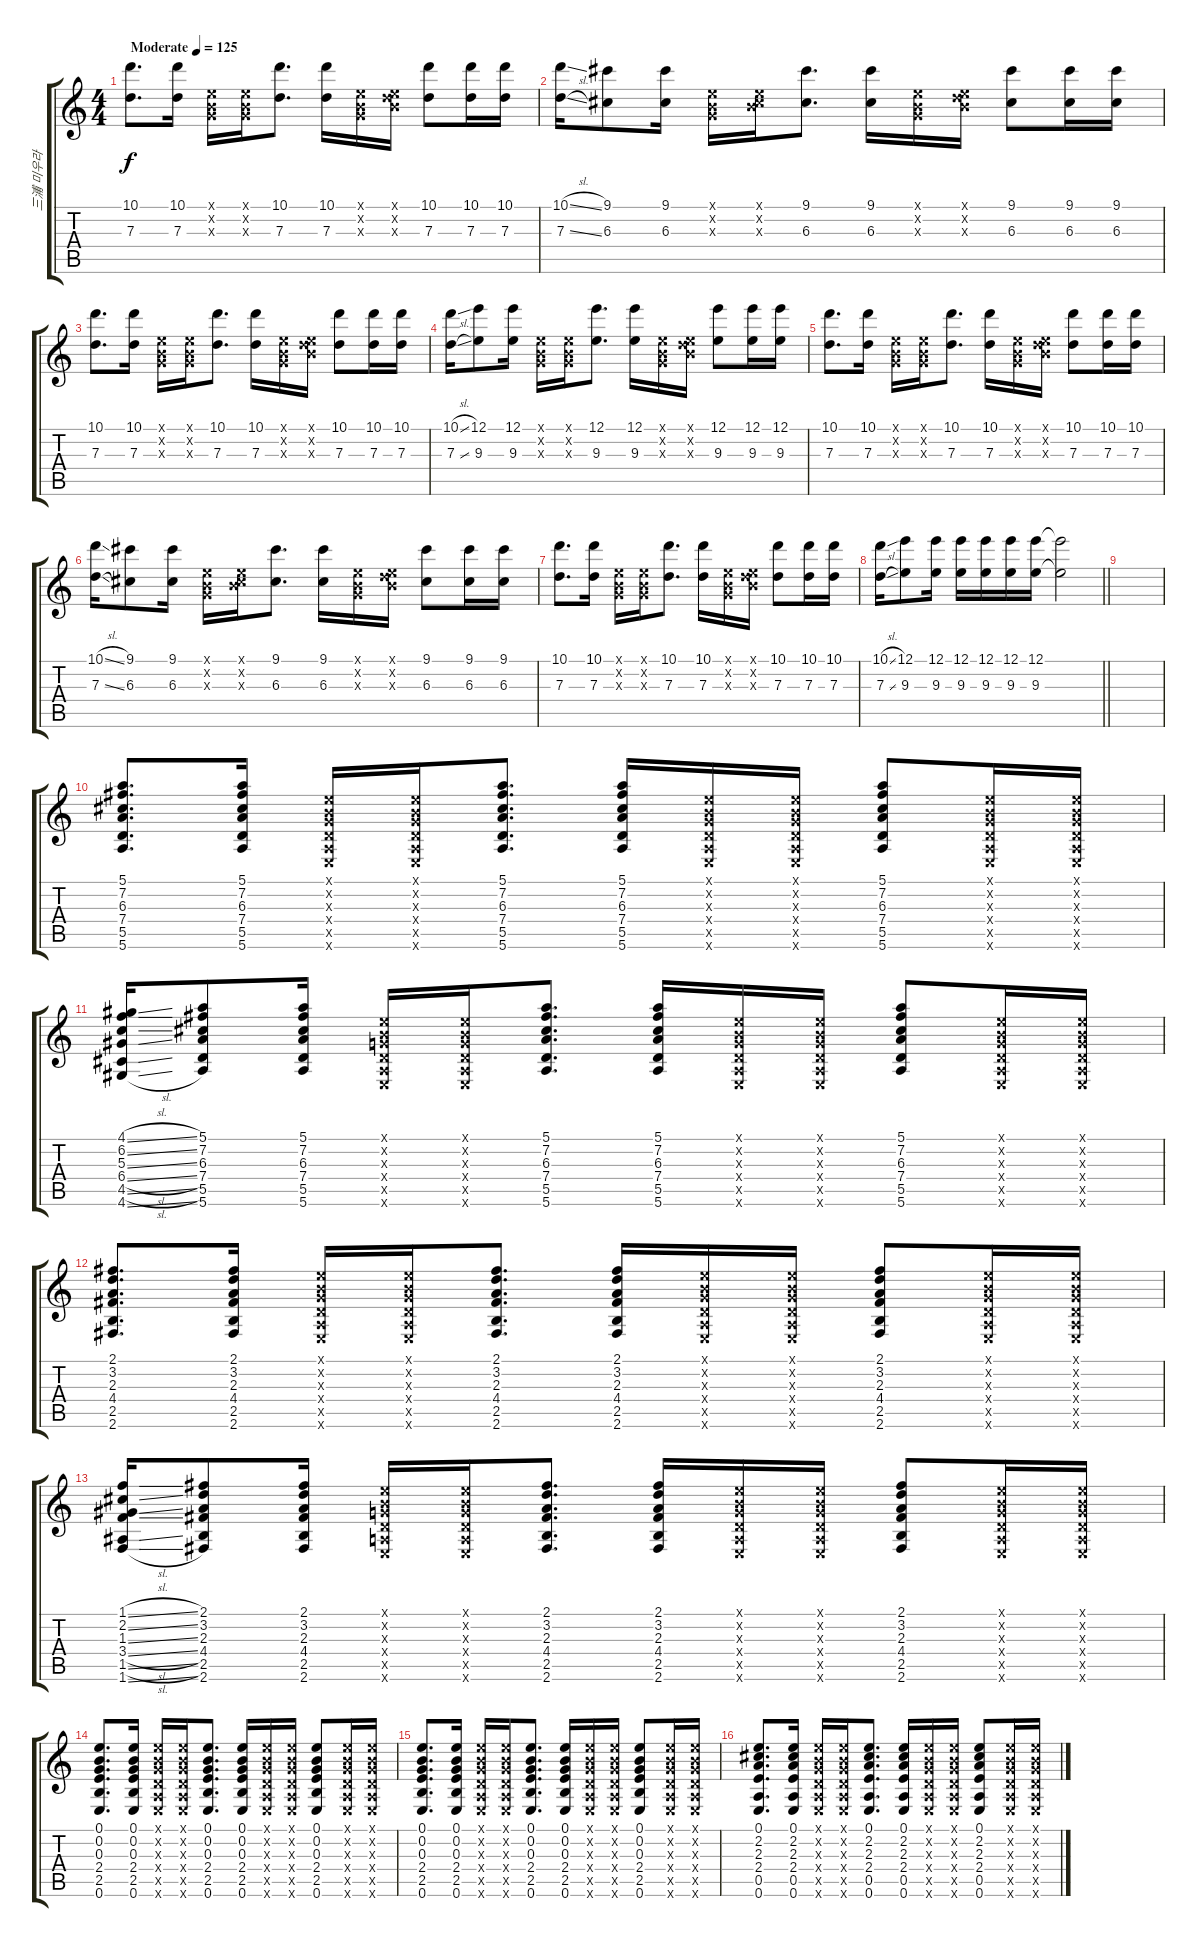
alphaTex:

\track ("三浦 미우라" "三浦 미우라") {instrument acousticguitarsteel}
\staff {score tabs}
\tuning (E4 B3 G3 D3 A2 E2) {hide}
\ts (4 4)
\tempo (125 "Moderate")
\clef g2
\ks c
(10.1 7.3).8{d dy f instrument acousticguitarsteel} (10.1 7.3).16 (0.1{x} 0.2{x} 0.3{x}).16 (0.1{x} 0.2{x} 0.3{x}).16 (10.1 7.3).8{d} (10.1 7.3).16 (0.1{x} 0.2{x} 0.3{x}).16 (0.1{x} 0.2{x} 7.3{x}).16 (10.1 7.3).8 (10.1 7.3).16 (10.1 7.3).16 |
(10.1{sl} 7.3{sl}).16 (9.1 6.3).8 (9.1 6.3).16 (0.1{x} 0.2{x} 0.3{x}).16 (0.1{x} 0.2{x} 6.3{x}).16 (9.1 6.3).8{d} (9.1 6.3).16 (0.1{x} 0.2{x} 0.3{x}).16 (0.1{x} 0.2{x} 7.3{x}).16 (9.1 6.3).8 (9.1 6.3).16 (9.1 6.3).16 |
(10.1 7.3).8{d} (10.1 7.3).16 (0.1{x} 0.2{x} 0.3{x}).16 (0.1{x} 0.2{x} 0.3{x}).16 (10.1 7.3).8{d} (10.1 7.3).16 (0.1{x} 0.2{x} 0.3{x}).16 (0.1{x} 0.2{x} 7.3{x}).16 (10.1 7.3).8 (10.1 7.3).16 (10.1 7.3).16 |
(10.1{sl} 7.3{sl}).16 (12.1 9.3).8 (12.1 9.3).16 (0.1{x} 0.2{x} 0.3{x}).16 (0.1{x} 0.2{x} 0.3{x}).16 (12.1 9.3).8{d} (12.1 9.3).16 (0.1{x} 0.2{x} 0.3{x}).16 (0.1{x} 0.2{x} 7.3{x}).16 (12.1 9.3).8 (12.1 9.3).16 (12.1 9.3).16 |
(10.1 7.3).8{d} (10.1 7.3).16 (0.1{x} 0.2{x} 0.3{x}).16 (0.1{x} 0.2{x} 0.3{x}).16 (10.1 7.3).8{d} (10.1 7.3).16 (0.1{x} 0.2{x} 0.3{x}).16 (0.1{x} 0.2{x} 7.3{x}).16 (10.1 7.3).8 (10.1 7.3).16 (10.1 7.3).16 |
(10.1{sl} 7.3{sl}).16 (9.1 6.3).8 (9.1 6.3).16 (0.1{x} 0.2{x} 0.3{x}).16 (0.1{x} 0.2{x} 6.3{x}).16 (9.1 6.3).8{d} (9.1 6.3).16 (0.1{x} 0.2{x} 0.3{x}).16 (0.1{x} 0.2{x} 7.3{x}).16 (9.1 6.3).8 (9.1 6.3).16 (9.1 6.3).16 |
(10.1 7.3).8{d} (10.1 7.3).16 (0.1{x} 0.2{x} 0.3{x}).16 (0.1{x} 0.2{x} 0.3{x}).16 (10.1 7.3).8{d} (10.1 7.3).16 (0.1{x} 0.2{x} 0.3{x}).16 (0.1{x} 0.2{x} 7.3{x}).16 (10.1 7.3).8 (10.1 7.3).16 (10.1 7.3).16 |
\barLineRight lightlight
(10.1{sl} 7.3{sl}).16 (12.1 9.3).8 (12.1 9.3).16 (12.1 9.3).16 (12.1 9.3).16 (12.1 9.3).16 (12.1 9.3).16 (12.1{t} 9.3{t}).2 |
|
(5.1 7.2 6.3 7.4 5.5 5.6).8{d} (5.1 7.2 6.3 7.4 5.5 5.6).16 (0.1{x} 0.2{x} 0.3{x} 0.4{x} 0.5{x} 0.6{x}).16 (0.1{x} 0.2{x} 0.3{x} 0.4{x} 0.5{x} 0.6{x}).16 (5.1 7.2 6.3 7.4 5.5 5.6).8{d} (5.1 7.2 6.3 7.4 5.5 5.6).16 (0.1{x} 0.2{x} 0.3{x} 0.4{x} 0.5{x} 0.6{x}).16 (0.1{x} 0.2{x} 0.3{x} 0.4{x} 0.5{x} 0.6{x}).16 (5.1 7.2 6.3 7.4 5.5 5.6).8 (0.1{x} 0.2{x} 0.3{x} 0.4{x} 0.5{x} 0.6{x}).16 (0.1{x} 0.2{x} 0.3{x} 0.4{x} 0.5{x} 0.6{x}).16 |
(4.1{sl} 6.2{sl} 5.3{sl} 6.4{sl} 4.5{sl} 4.6{sl}).16 (5.1 7.2 6.3 7.4 5.5 5.6).8 (5.1 7.2 6.3 7.4 5.5 5.6).16 (0.1{x} 0.2{x} 0.3{x} 0.4{x} 0.5{x} 0.6{x}).16 (0.1{x} 0.2{x} 0.3{x} 0.4{x} 0.5{x} 0.6{x}).16 (5.1 7.2 6.3 7.4 5.5 5.6).8{d} (5.1 7.2 6.3 7.4 5.5 5.6).16 (0.1{x} 0.2{x} 0.3{x} 0.4{x} 0.5{x} 0.6{x}).16 (0.1{x} 0.2{x} 0.3{x} 0.4{x} 0.5{x} 0.6{x}).16 (5.1 7.2 6.3 7.4 5.5 5.6).8 (0.1{x} 0.2{x} 0.3{x} 0.4{x} 0.5{x} 0.6{x}).16 (0.1{x} 0.2{x} 0.3{x} 0.4{x} 0.5{x} 0.6{x}).16 |
(2.1 3.2 2.3 4.4 2.5 2.6).8{d} (2.1 3.2 2.3 4.4 2.5 2.6).16 (0.1{x} 0.2{x} 0.3{x} 0.4{x} 0.5{x} 0.6{x}).16 (0.1{x} 0.2{x} 0.3{x} 0.4{x} 0.5{x} 0.6{x}).16 (2.1 3.2 2.3 4.4 2.5 2.6).8{d} (2.1 3.2 2.3 4.4 2.5 2.6).16 (0.1{x} 0.2{x} 0.3{x} 0.4{x} 0.5{x} 0.6{x}).16 (0.1{x} 0.2{x} 0.3{x} 0.4{x} 0.5{x} 0.6{x}).16 (2.1 3.2 2.3 4.4 2.5 2.6).8 (0.1{x} 0.2{x} 0.3{x} 0.4{x} 0.5{x} 0.6{x}).16 (0.1{x} 0.2{x} 0.3{x} 0.4{x} 0.5{x} 0.6{x}).16 |
(1.1{sl} 2.2{sl} 1.3{sl} 3.4{sl} 1.5{sl} 1.6{sl}).16 (2.1 3.2 2.3 4.4 2.5 2.6).8 (2.1 3.2 2.3 4.4 2.5 2.6).16 (0.1{x} 0.2{x} 0.3{x} 0.4{x} 0.5{x} 0.6{x}).16 (0.1{x} 0.2{x} 0.3{x} 0.4{x} 0.5{x} 0.6{x}).16 (2.1 3.2 2.3 4.4 2.5 2.6).8{d} (2.1 3.2 2.3 4.4 2.5 2.6).16 (0.1{x} 0.2{x} 0.3{x} 0.4{x} 0.5{x} 0.6{x}).16 (0.1{x} 0.2{x} 0.3{x} 0.4{x} 0.5{x} 0.6{x}).16 (2.1 3.2 2.3 4.4 2.5 2.6).8 (0.1{x} 0.2{x} 0.3{x} 0.4{x} 0.5{x} 0.6{x}).16 (0.1{x} 0.2{x} 0.3{x} 0.4{x} 0.5{x} 0.6{x}).16 |
(0.1 0.2 0.3 2.4 2.5 0.6).8{d} (0.1 0.2 0.3 2.4 2.5 0.6).16 (0.1{x} 0.2{x} 0.3{x} 0.4{x} 0.5{x} 0.6{x}).16 (0.1{x} 0.2{x} 0.3{x} 0.4{x} 0.5{x} 0.6{x}).16 (0.1 0.2 0.3 2.4 2.5 0.6).8{d} (0.1 0.2 0.3 2.4 2.5 0.6).16 (0.1{x} 0.2{x} 0.3{x} 0.4{x} 0.5{x} 0.6{x}).16 (0.1{x} 0.2{x} 0.3{x} 0.4{x} 0.5{x} 0.6{x}).16 (0.1 0.2 0.3 2.4 2.5 0.6).8 (0.1{x} 0.2{x} 0.3{x} 0.4{x} 0.5{x} 0.6{x}).16 (0.1{x} 0.2{x} 0.3{x} 0.4{x} 0.5{x} 0.6{x}).16 |
(0.1 0.2 0.3 2.4 2.5 0.6).8{d} (0.1 0.2 0.3 2.4 2.5 0.6).16 (0.1{x} 0.2{x} 0.3{x} 0.4{x} 0.5{x} 0.6{x}).16 (0.1{x} 0.2{x} 0.3{x} 0.4{x} 0.5{x} 0.6{x}).16 (0.1 0.2 0.3 2.4 2.5 0.6).8{d} (0.1 0.2 0.3 2.4 2.5 0.6).16 (0.1{x} 0.2{x} 0.3{x} 0.4{x} 0.5{x} 0.6{x}).16 (0.1{x} 0.2{x} 0.3{x} 0.4{x} 0.5{x} 0.6{x}).16 (0.1 0.2 0.3 2.4 2.5 0.6).8 (0.1{x} 0.2{x} 0.3{x} 0.4{x} 0.5{x} 0.6{x}).16 (0.1{x} 0.2{x} 0.3{x} 0.4{x} 0.5{x} 0.6{x}).16 |
(0.1 2.2 2.3 2.4 0.5 0.6).8{d} (0.1 2.2 2.3 2.4 0.5 0.6).16 (0.1{x} 0.2{x} 0.3{x} 0.4{x} 0.5{x} 0.6{x}).16 (0.1{x} 0.2{x} 0.3{x} 0.4{x} 0.5{x} 0.6{x}).16 (0.1 2.2 2.3 2.4 0.5 0.6).8{d} (0.1 2.2 2.3 2.4 0.5 0.6).16 (0.1{x} 0.2{x} 0.3{x} 0.4{x} 0.5{x} 0.6{x}).16 (0.1{x} 0.2{x} 0.3{x} 0.4{x} 0.5{x} 0.6{x}).16 (0.1 2.2 2.3 2.4 0.5 0.6).8 (0.1{x} 0.2{x} 0.3{x} 0.4{x} 0.5{x} 0.6{x}).16 (0.1{x} 0.2{x} 0.3{x} 0.4{x} 0.5{x} 0.6{x}).16
